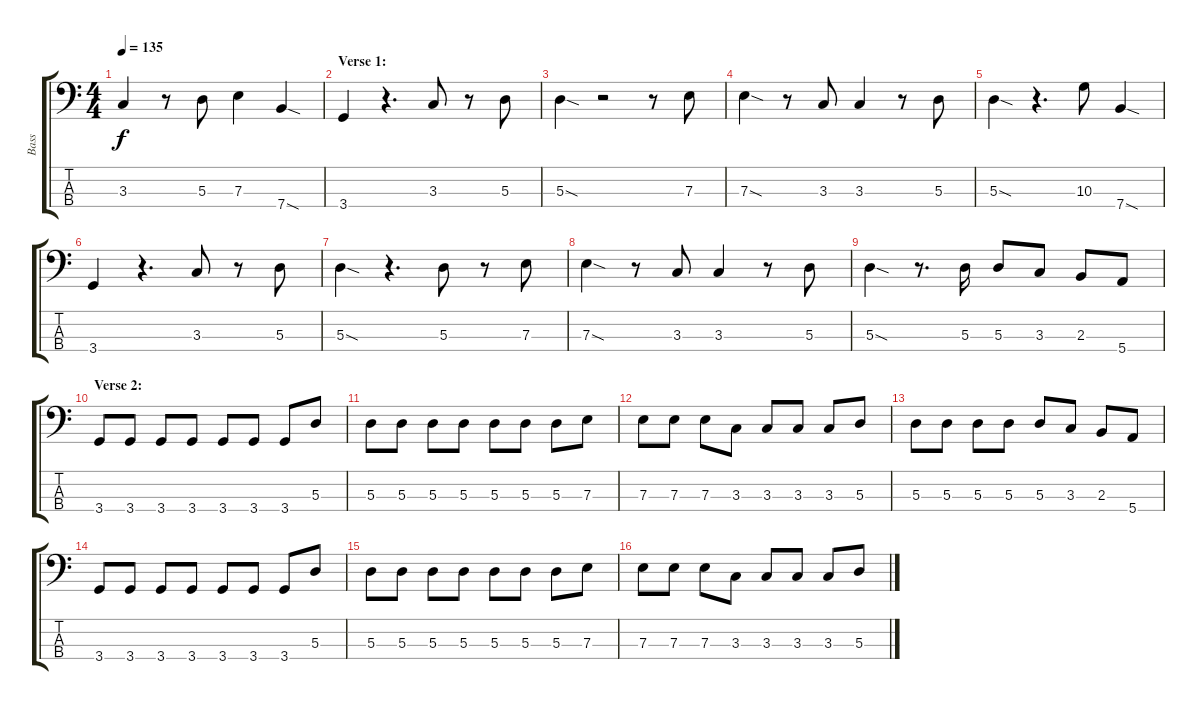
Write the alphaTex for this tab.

\track ("Bass" "Bass") {instrument electricbassfinger}
\staff {score tabs}
\tuning (G2 D2 A1 E1) {hide}
\ts (4 4)
\tempo 135
\clef f4
\ks c
3.3.4{dy f} r.8 5.3.8 7.3.4 7.4{sod}.4 |
\section ("" "Verse 1:")
3.4.4 r.4{d} 3.3.8 r.8 5.3.8 |
5.3{sod}.4 r.2 r.8 7.3.8 |
7.3{sod}.4 r.8 3.3.8 3.3.4 r.8 5.3.8 |
5.3{sod}.4 r.4{d} 10.3.8 7.4{sod}.4 |
3.4.4 r.4{d} 3.3.8 r.8 5.3.8 |
5.3{sod}.4 r.4{d} 5.3.8 r.8 7.3.8 |
7.3{sod}.4 r.8 3.3.8 3.3.4 r.8 5.3.8 |
5.3{sod}.4 r.8{d} 5.3.16 5.3.8 3.3.8 2.3.8 5.4.8 |
\section ("" "Verse 2:")
3.4.8 3.4.8 3.4.8 3.4.8 3.4.8 3.4.8 3.4.8 5.3.8 |
5.3.8 5.3.8 5.3.8 5.3.8 5.3.8 5.3.8 5.3.8 7.3.8 |
7.3.8 7.3.8 7.3.8 3.3.8 3.3.8 3.3.8 3.3.8 5.3.8 |
5.3.8 5.3.8 5.3.8 5.3.8 5.3.8 3.3.8 2.3.8 5.4.8 |
3.4.8 3.4.8 3.4.8 3.4.8 3.4.8 3.4.8 3.4.8 5.3.8 |
5.3.8 5.3.8 5.3.8 5.3.8 5.3.8 5.3.8 5.3.8 7.3.8 |
7.3.8 7.3.8 7.3.8 3.3.8 3.3.8 3.3.8 3.3.8 5.3.8
